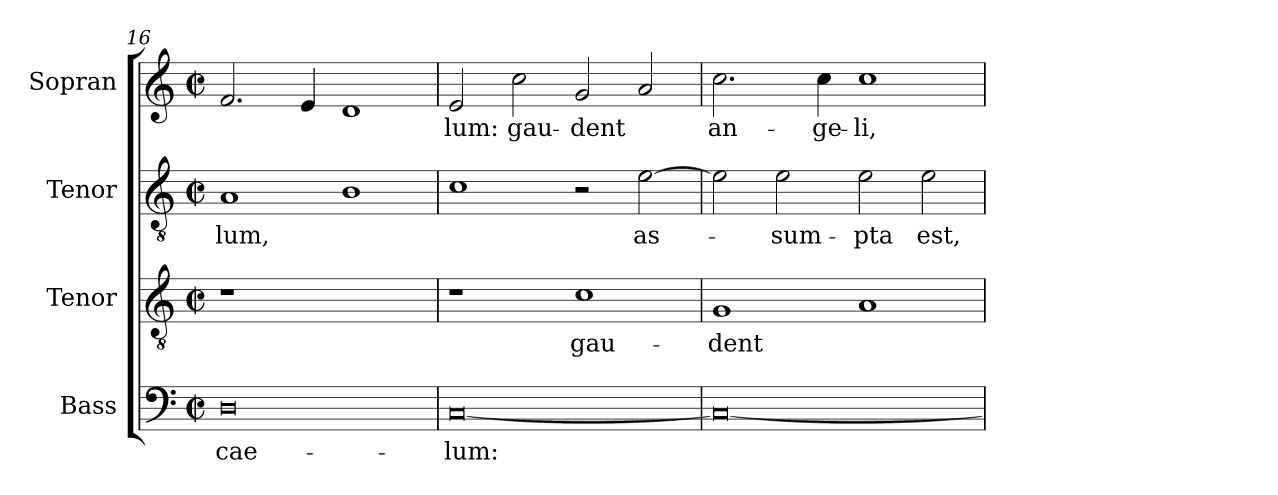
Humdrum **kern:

**kern	**text	**kern	**text	**kern	**text	**kern	**text
*part4	*part4	*part3	*part3	*part2	*part2	*part1	*part1
*staff4	*staff4	*staff3	*staff3	*staff2	*staff2	*staff1	*staff1
*I"Bass	*	*I"Tenor	*	*I"Tenor	*	*I"Sopran	*
*	*	*I'Tenor	*	*	*	*	*
*clefF4	*	*clefGv2	*	*clefGv2	*	*clefG2	*
*	*	*ITrd7c12	*	*ITrd7c12	*	*	*
*k[]	*	*k[]	*	*k[]	*	*k[]	*
*M2/2	*	*M2/2	*	*M2/2	*	*M2/2	*
*met(c|)	*	*met(c|)	*	*met(c|)	*	*met(c|)	*
=16	=16	=16	=16	=16	=16	=16	=16
!	!LO:LY:b:color=#000000	!LO:N:vis=1	!	!	!	!	!
!	!	!	!	!	!LO:LY:b:color=#000000	!	!
0Di	cae-	1r	.	1AAi	-lum,	2.fi/	.
.	.	.	.	.	.	4ei/	.
.	.	1ryy	.	1BBi	.	1di	.
=17	=17	=17	=17	=17	=17	=17	=17
!	!LO:LY:b:color=#000000	!	!	!	!	!	!
!	!	!	!	!	!	!	!LO:LY:b:color=#000000
[<0Ci	-lum:	1r	.	1Ci	.	2ei/	-lum:
!	!	!	!	!	!	!	!LO:LY:b:color=#000000
.	.	.	.	.	.	2cci\	gau-
!	!	!	!LO:LY:b:color=#000000	!	!	!	!
!	!	!	!	!	!	!	!LO:LY:b:color=#000000
.	.	1Ci	gau-	2r	.	2gi/	-dent
!	!	!	!	!	!LO:LY:b:color=#000000	!	!
.	.	.	.	[>2Ei\	as-	2ai/	.
=18	=18	=18	=18	=18	=18	=18	=18
!	!	!	!LO:LY:b:color=#000000	!	!	!	!
!	!	!	!	!	!	!	!LO:LY:b:color=#000000
0Ci_<	.	1GGi	-dent	2Ei\]	.	2.cci\	an-
!	!	!	!	!	!LO:LY:b:color=#000000	!	!
.	.	.	.	2Ei\	-sum-	.	.
!	!	!	!	!	!	!	!LO:LY:b:color=#000000
.	.	.	.	.	.	4cci\	-ge-
!	!	!	!	!	!LO:LY:b:color=#000000	!	!
!	!	!	!	!	!	!	!LO:LY:b:color=#000000
.	.	1AAi	.	2Ei\	-pta	1cci	-li,
!	!	!	!	!	!LO:LY:b:color=#000000	!	!
.	.	.	.	2Ei\	est,	.	.
=	=	=	=	=	=	=	=
*-	*-	*-	*-	*-	*-	*-	*-
